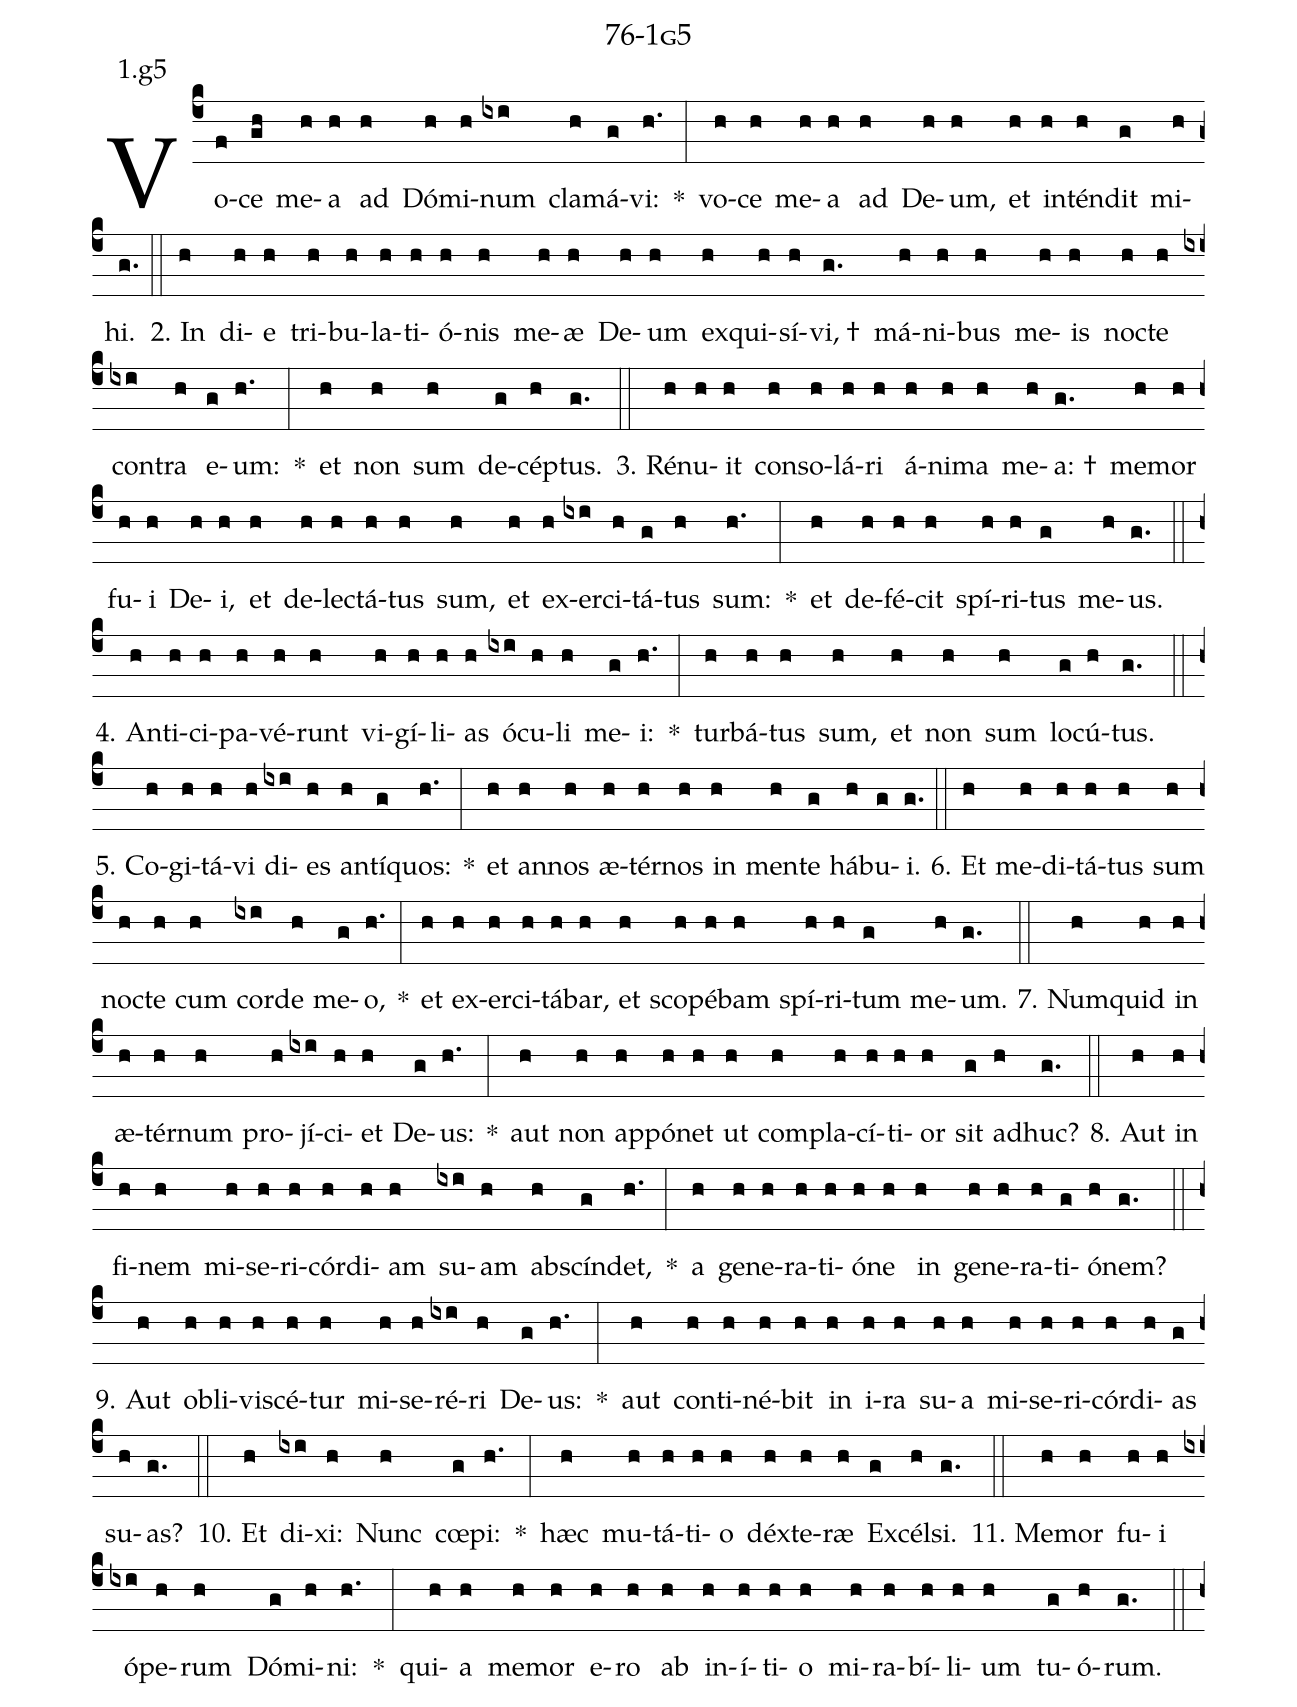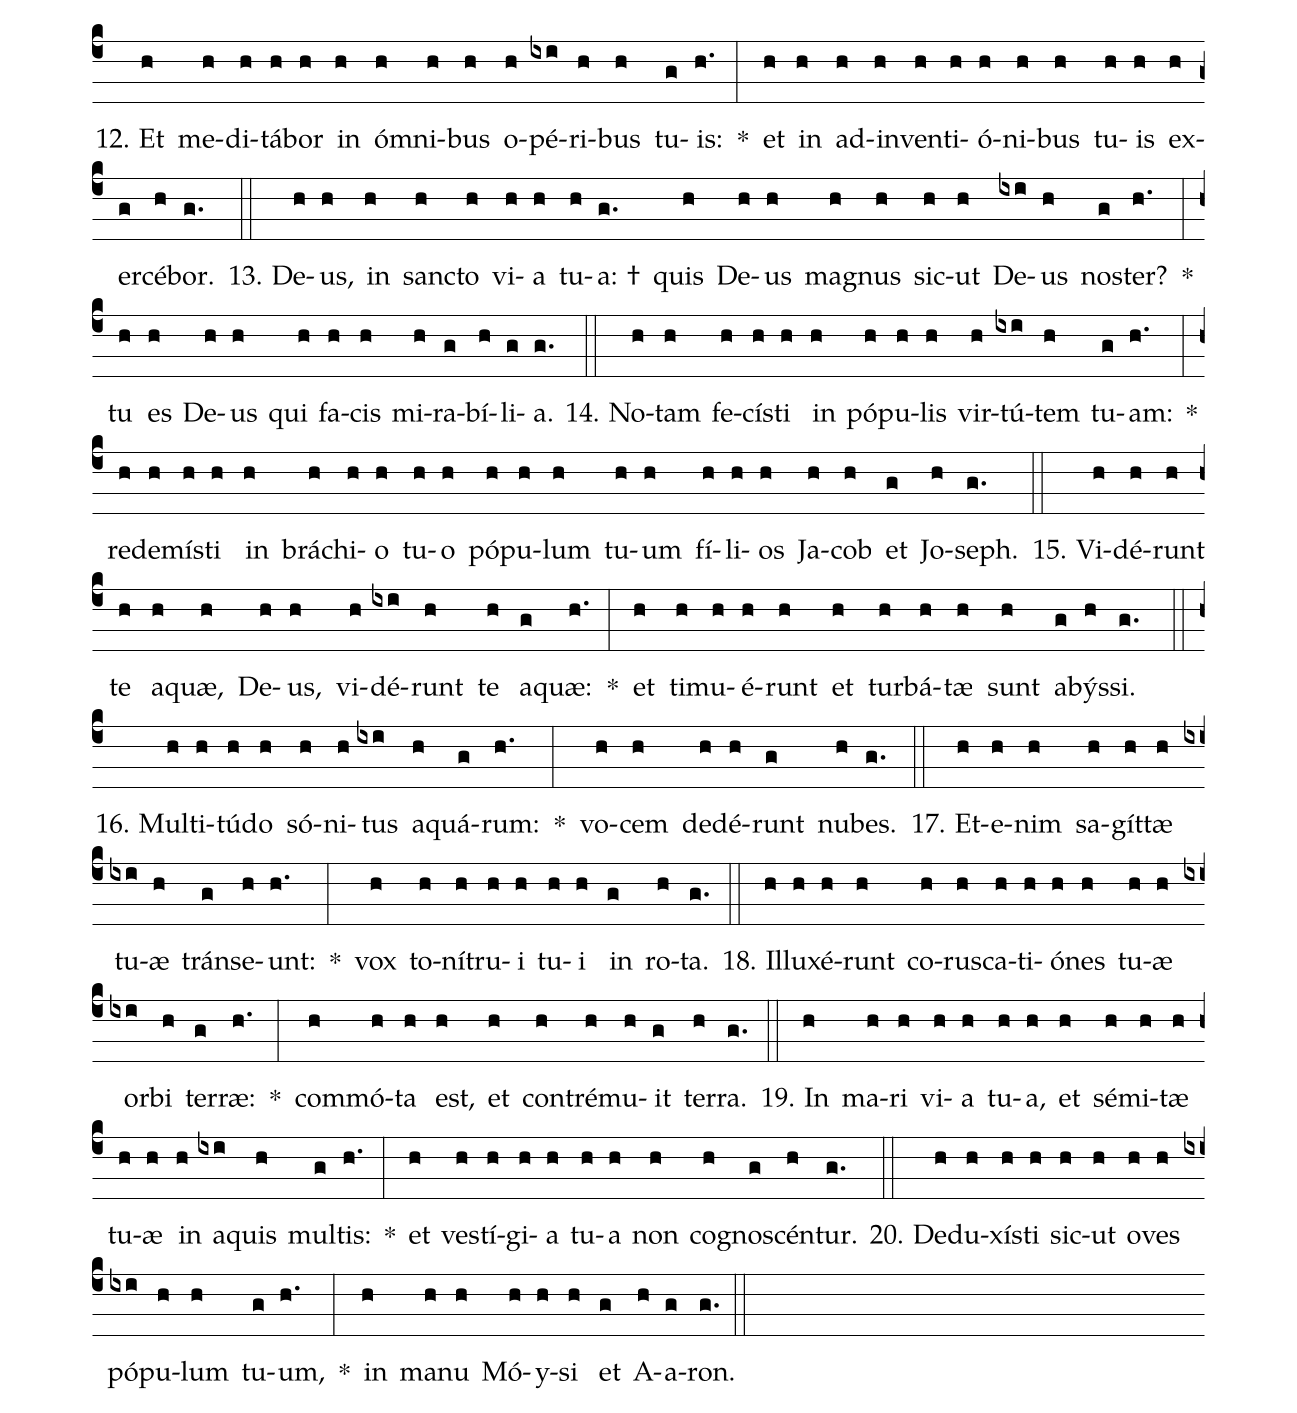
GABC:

name: 76-1g5;
annotation: 1.g5;
%%
(c4)Vo(f)ce(gh) me(h)a(h) ad(h) Dó(h)mi(h)num(ixi) cla(h)má(g)vi:(h.) *(:) vo(h)ce(h) me(h)a(h) ad(h) De(h)um,(h) et(h) in(h)tén(h)dit(g) mi(h)hi.(g.) (::)
2. In(h) di(h)e(h) tri(h)bu(h)la(h)ti(h)ó(h)nis(h) me(h)æ(h) De(h)um(h) ex(h)qui(h)sí(h)vi, †(g.) má(h)ni(h)bus(h) me(h)is(h) noc(h)te(h) con(ixi)tra(h) e(g)um:(h.) *(:) et(h) non(h) sum(h) de(g)cép(h)tus.(g.) (::)
3. Ré(h)nu(h)it(h) con(h)so(h)lá(h)ri(h) á(h)ni(h)ma(h) me(h)a: †(g.) me(h)mor(h) fu(h)i(h) De(h)i,(h) et(h) de(h)lec(h)tá(h)tus(h) sum,(h) et(h) ex(h)er(ixi)ci(h)tá(g)tus(h) sum:(h.) *(:) et(h) de(h)fé(h)cit(h) spí(h)ri(h)tus(g) me(h)us.(g.) (::)
4. An(h)ti(h)ci(h)pa(h)vé(h)runt(h) vi(h)gí(h)li(h)as(h) ó(ixi)cu(h)li(h) me(g)i:(h.) *(:) tur(h)bá(h)tus(h) sum,(h) et(h) non(h) sum(h) lo(g)cú(h)tus.(g.) (::)
5. Co(h)gi(h)tá(h)vi(h) di(ixi)es(h) an(h)tí(g)quos:(h.) *(:) et(h) an(h)nos(h) æ(h)tér(h)nos(h) in(h) men(h)te(g) há(h)bu(g)i.(g.) (::)
6. Et(h) me(h)di(h)tá(h)tus(h) sum(h) noc(h)te(h) cum(h) cor(ixi)de(h) me(g)o,(h.) *(:) et(h) ex(h)er(h)ci(h)tá(h)bar,(h) et(h) sco(h)pé(h)bam(h) spí(h)ri(h)tum(g) me(h)um.(g.) (::)
7. Num(h)quid(h) in(h) æ(h)tér(h)num(h) pro(h)jí(ixi)ci(h)et(h) De(g)us:(h.) *(:) aut(h) non(h) ap(h)pó(h)net(h) ut(h) com(h)pla(h)cí(h)ti(h)or(h) sit(g) ad(h)huc?(g.) (::)
8. Aut(h) in(h) fi(h)nem(h) mi(h)se(h)ri(h)cór(h)di(h)am(h) su(ixi)am(h) ab(h)scín(g)det,(h.) *(:) a(h) ge(h)ne(h)ra(h)ti(h)ó(h)ne(h) in(h) ge(h)ne(h)ra(h)ti(g)ó(h)nem?(g.) (::)
9. Aut(h) ob(h)li(h)vi(h)scé(h)tur(h) mi(h)se(h)ré(ixi)ri(h) De(g)us:(h.) *(:) aut(h) con(h)ti(h)né(h)bit(h) in(h) i(h)ra(h) su(h)a(h) mi(h)se(h)ri(h)cór(h)di(h)as(g) su(h)as?(g.) (::)
10. Et(h) di(ixi)xi:(h) Nunc(h) cœ(g)pi:(h.) *(:) hæc(h) mu(h)tá(h)ti(h)o(h) déx(h)te(h)ræ(h) Ex(g)cél(h)si.(g.) (::)
11. Me(h)mor(h) fu(h)i(h) ó(ixi)pe(h)rum(h) Dó(g)mi(h)ni:(h.) *(:) qui(h)a(h) me(h)mor(h) e(h)ro(h) ab(h) in(h)í(h)ti(h)o(h) mi(h)ra(h)bí(h)li(h)um(h) tu(g)ó(h)rum.(g.) (::)
12. Et(h) me(h)di(h)tá(h)bor(h) in(h) óm(h)ni(h)bus(h) o(h)pé(ixi)ri(h)bus(h) tu(g)is:(h.) *(:) et(h) in(h) ad(h)in(h)ven(h)ti(h)ó(h)ni(h)bus(h) tu(h)is(h) ex(h)er(g)cé(h)bor.(g.) (::)
13. De(h)us,(h) in(h) sanc(h)to(h) vi(h)a(h) tu(h)a: †(g.) quis(h) De(h)us(h) ma(h)gnus(h) sic(h)ut(h) De(ixi)us(h) nos(g)ter?(h.) *(:) tu(h) es(h) De(h)us(h) qui(h) fa(h)cis(h) mi(h)ra(g)bí(h)li(g)a.(g.) (::)
14. No(h)tam(h) fe(h)cís(h)ti(h) in(h) pó(h)pu(h)lis(h) vir(h)tú(ixi)tem(h) tu(g)am:(h.) *(:) red(h)e(h)mís(h)ti(h) in(h) brá(h)chi(h)o(h) tu(h)o(h) pó(h)pu(h)lum(h) tu(h)um(h) fí(h)li(h)os(h) Ja(h)cob(h) et(g) Jo(h)seph.(g.) (::)
15. Vi(h)dé(h)runt(h) te(h) a(h)quæ,(h) De(h)us,(h) vi(h)dé(ixi)runt(h) te(h) a(g)quæ:(h.) *(:) et(h) ti(h)mu(h)é(h)runt(h) et(h) tur(h)bá(h)tæ(h) sunt(h) a(g)býs(h)si.(g.) (::)
16. Mul(h)ti(h)tú(h)do(h) só(h)ni(h)tus(ixi) a(h)quá(g)rum:(h.) *(:) vo(h)cem(h) de(h)dé(h)runt(g) nu(h)bes.(g.) (::)
17. Et(h)e(h)nim(h) sa(h)gít(h)tæ(h) tu(ixi)æ(h) tráns(g)e(h)unt:(h.) *(:) vox(h) to(h)ní(h)tru(h)i(h) tu(h)i(h) in(g) ro(h)ta.(g.) (::)
18. Il(h)lu(h)xé(h)runt(h) co(h)rus(h)ca(h)ti(h)ó(h)nes(h) tu(h)æ(h) or(ixi)bi(h) ter(g)ræ:(h.) *(:) com(h)mó(h)ta(h) est,(h) et(h) con(h)tré(h)mu(h)it(g) ter(h)ra.(g.) (::)
19. In(h) ma(h)ri(h) vi(h)a(h) tu(h)a,(h) et(h) sé(h)mi(h)tæ(h) tu(h)æ(h) in(h) a(ixi)quis(h) mul(g)tis:(h.) *(:) et(h) ves(h)tí(h)gi(h)a(h) tu(h)a(h) non(h) co(h)gno(g)scén(h)tur.(g.) (::)
20. De(h)du(h)xís(h)ti(h) sic(h)ut(h) o(h)ves(h) pó(ixi)pu(h)lum(h) tu(g)um,(h.) *(:) in(h) ma(h)nu(h) Mó(h)y(h)si(h) et(g) A(h)a(g)ron.(g.) (::)
